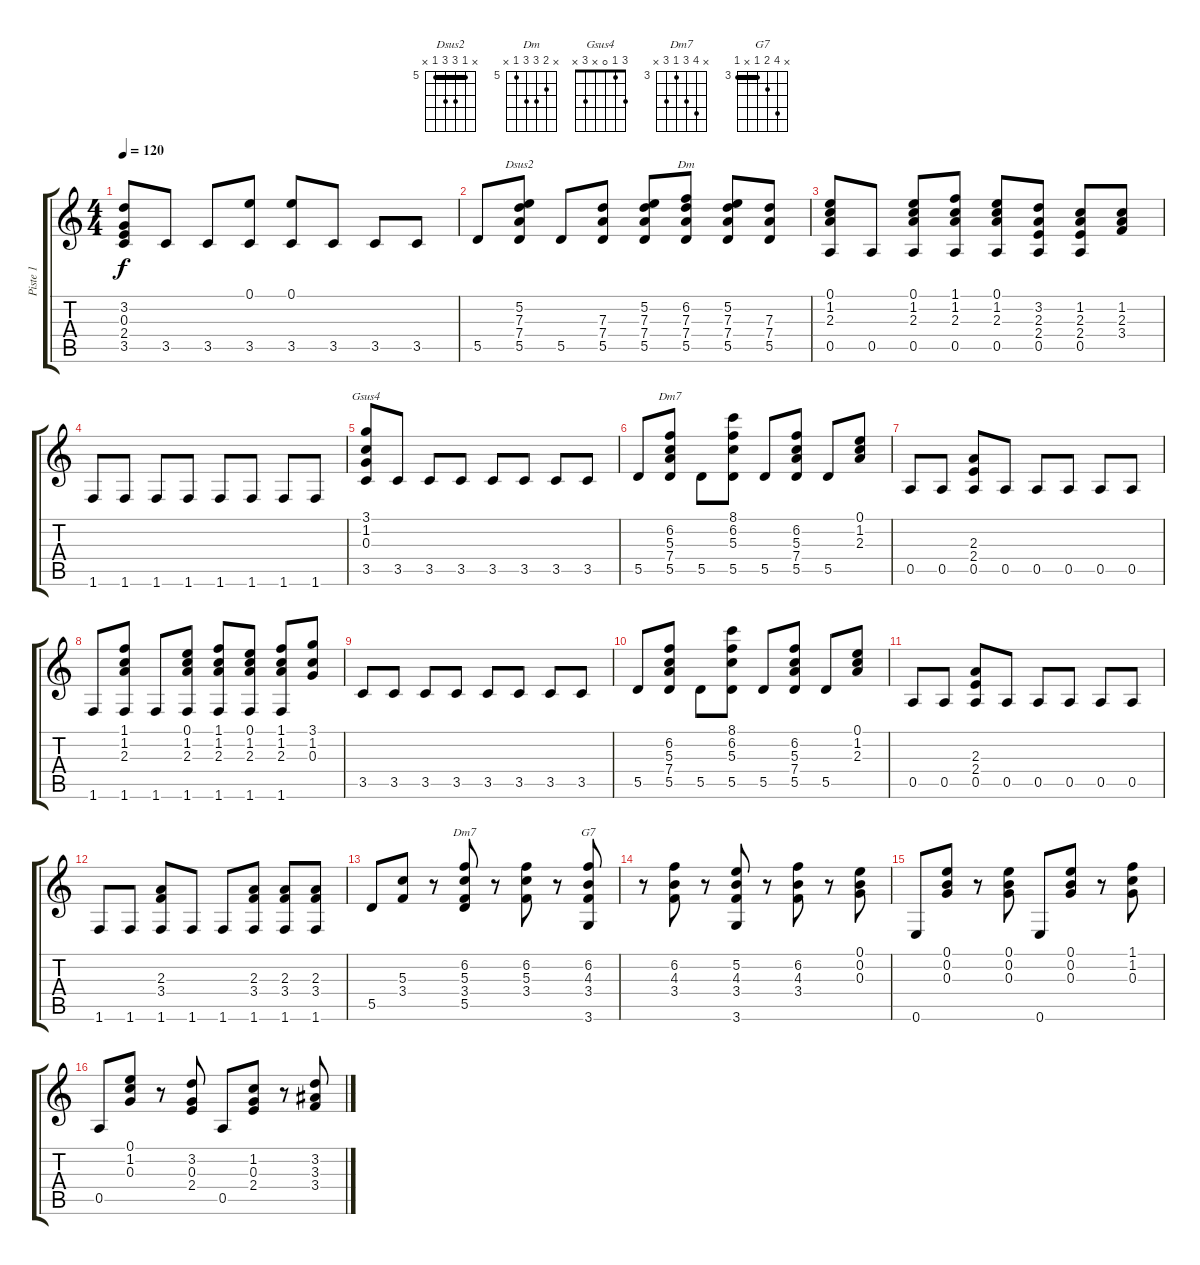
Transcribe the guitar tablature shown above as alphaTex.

\track ("Piste 1" "Piste 1") {instrument acousticguitarsteel}
\staff {score tabs}
\tuning (E4 B3 G3 D3 A2 E2) {hide}
\chord ("Dsus2" x 5 7 7 5 x) {firstfret 5 barre 5}
\chord ("Dm" x 6 7 7 5 x) {firstfret 5}
\chord ("Gsus4" 3 1 0 x 3 x)
\chord ("Dm7" x 6 5 7 5 x) {firstfret 5 barre 5}
\chord ("Dm7" x 6 5 3 5 x) {firstfret 3}
\chord ("G7" x 6 4 3 x 3) {firstfret 3 barre 3}
\ts (4 4)
\tempo 120
\clef g2
\ks c
(3.2 0.3 2.4 3.5).8{dy f} 3.5.8 3.5.8 (0.1 3.5).8 (0.1 3.5).8 3.5.8 3.5.8 3.5.8 |
5.5.8 (5.2 7.3 7.4 5.5).8{ch "Dsus2"} 5.5.8 (7.3 7.4 5.5).8 (5.2 7.3 7.4 5.5).8 (6.2 7.3 7.4 5.5).8{ch "Dm"} (5.2 7.3 7.4 5.5).8 (7.3 7.4 5.5).8 |
(0.1 1.2 2.3 0.5).8 0.5.8 (0.1 1.2 2.3 0.5).8 (1.1 1.2 2.3 0.5).8 (0.1 1.2 2.3 0.5).8 (3.2 2.3 2.4 0.5).8 (1.2 2.3 2.4 0.5).8 (1.2 2.3 3.4).8 |
1.6.8 1.6.8 1.6.8 1.6.8 1.6.8 1.6.8 1.6.8 1.6.8 |
(3.1 1.2 0.3 3.5).8{ch "Gsus4"} 3.5.8 3.5.8 3.5.8 3.5.8 3.5.8 3.5.8 3.5.8 |
5.5.8 (6.2 5.3 7.4 5.5).8{ch "Dm7"} 5.5.8 (8.1 6.2 5.3 5.5).8 5.5.8 (6.2 5.3 7.4 5.5).8 5.5.8 (0.1 1.2 2.3).8 |
0.5.8 0.5.8 (2.3 2.4 0.5).8 0.5.8 0.5.8 0.5.8 0.5.8 0.5.8 |
1.6.8 (1.1 1.2 2.3 1.6).8 1.6.8 (0.1 1.2 2.3 1.6).8 (1.1 1.2 2.3 1.6).8 (0.1 1.2 2.3 1.6).8 (1.1 1.2 2.3 1.6).8 (3.1 1.2 0.3).8 |
3.5.8 3.5.8 3.5.8 3.5.8 3.5.8 3.5.8 3.5.8 3.5.8 |
5.5.8 (6.2 5.3 7.4 5.5).8 5.5.8 (8.1 6.2 5.3 5.5).8 5.5.8 (6.2 5.3 7.4 5.5).8 5.5.8 (0.1 1.2 2.3).8 |
0.5.8 0.5.8 (2.3 2.4 0.5).8 0.5.8 0.5.8 0.5.8 0.5.8 0.5.8 |
1.6.8 1.6.8 (2.3 3.4 1.6).8 1.6.8 1.6.8 (2.3 3.4 1.6).8 (2.3 3.4 1.6).8 (2.3 3.4 1.6).8 |
5.5.8 (5.3 3.4).8 r.8 (6.2 5.3 3.4 5.5).8{ch "Dm7"} r.8 (6.2 5.3 3.4).8 r.8 (6.2 4.3 3.4 3.6).8{ch "G7"} |
r.8 (6.2 4.3 3.4).8 r.8 (5.2 4.3 3.4 3.6).8 r.8 (6.2 4.3 3.4).8 r.8 (0.1 0.2 0.3).8 |
0.6.8 (0.1 0.2 0.3).8 r.8 (0.1 0.2 0.3).8 0.6.8 (0.1 0.2 0.3).8 r.8 (1.1 1.2 0.3).8 |
0.5.8 (0.1 1.2 0.3).8 r.8 (3.2 0.3 2.4).8 0.5.8 (1.2 0.3 2.4).8 r.8 (3.2 3.3 3.4).8
